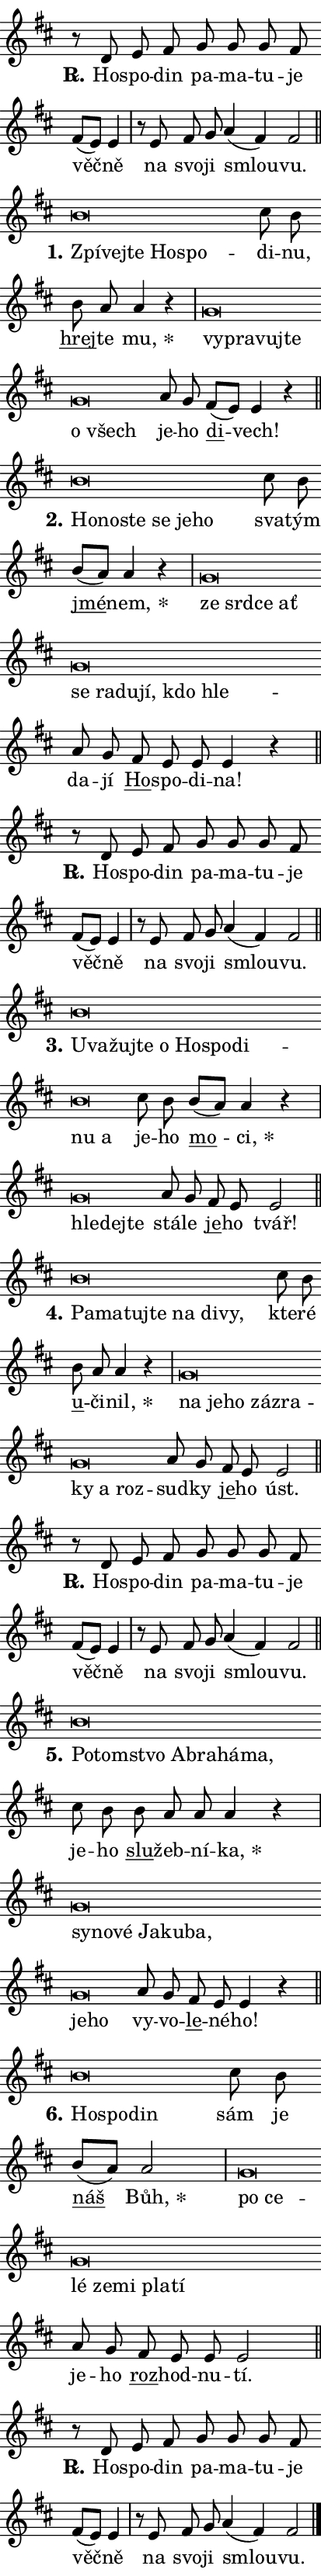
\version "2.22.1"
\header { tagline = "" }
\paper {
  indent = 0\cm
  top-margin = 0\cm
  right-margin = 0\cm
  bottom-margin = 0\cm
  left-margin = 0\cm
  paper-width = 7\cm
  page-breaking = #ly:one-page-breaking
  system-system-spacing.basic-distance = #11
  score-system-spacing.basic-distance = #11
  ragged-last = ##f
}


%% Author: Thomas Morley
%% https://lists.gnu.org/archive/html/lilypond-user/2020-05/msg00002.html
#(define (line-position grob)
"Returns position of @var[grob} in current system:
   @code{'start}, if at first time-step
   @code{'end}, if at last time-step
   @code{'middle} otherwise
"
  (let* ((col (ly:item-get-column grob))
         (ln (ly:grob-object col 'left-neighbor))
         (rn (ly:grob-object col 'right-neighbor))
         (col-to-check-left (if (ly:grob? ln) ln col))
         (col-to-check-right (if (ly:grob? rn) rn col))
         (break-dir-left
           (and
             (ly:grob-property col-to-check-left 'non-musical #f)
             (ly:item-break-dir col-to-check-left)))
         (break-dir-right
           (and
             (ly:grob-property col-to-check-right 'non-musical #f)
             (ly:item-break-dir col-to-check-right))))
        (cond ((eqv? 1 break-dir-left) 'start)
              ((eqv? -1 break-dir-right) 'end)
              (else 'middle))))

#(define (tranparent-at-line-position vctor)
  (lambda (grob)
  "Relying on @code{line-position} select the relevant enry from @var{vctor}.
Used to determine transparency,"
    (case (line-position grob)
      ((end) (not (vector-ref vctor 0)))
      ((middle) (not (vector-ref vctor 1)))
      ((start) (not (vector-ref vctor 2))))))

noteHeadBreakVisibility =
#(define-music-function (break-visibility)(vector?)
"Makes @code{NoteHead}s transparent relying on @var{break-visibility}"
#{
  \override NoteHead.transparent =
    #(tranparent-at-line-position break-visibility)
#})

#(define delete-ledgers-for-transparent-note-heads
  (lambda (grob)
    "Reads whether a @code{NoteHead} is transparent.
If so this @code{NoteHead} is removed from @code{'note-heads} from
@var{grob}, which is supposed to be @code{LedgerLineSpanner}.
As a result ledgers are not printed for this @code{NoteHead}"
    (let* ((nhds-array (ly:grob-object grob 'note-heads))
           (nhds-list
             (if (ly:grob-array? nhds-array)
                 (ly:grob-array->list nhds-array)
                 '()))
           ;; Relies on the transparent-property being done before
           ;; Staff.LedgerLineSpanner.after-line-breaking is executed.
           ;; This is fragile ...
           (to-keep
             (remove
               (lambda (nhd)
                 (ly:grob-property nhd 'transparent #f))
               nhds-list)))
      ;; TODO find a better method to iterate over grob-arrays, similiar
      ;; to filter/remove etc for lists
      ;; For now rebuilt from scratch
      (set! (ly:grob-object grob 'note-heads)  '())
      (for-each
        (lambda (nhd)
          (ly:pointer-group-interface::add-grob grob 'note-heads nhd))
        to-keep))))

hideNotes = {
  \noteHeadBreakVisibility #begin-of-line-visible
}
unHideNotes = {
  \noteHeadBreakVisibility #all-visible
}

% work-around for resetting accidentals
% https://lilypond.org/doc/v2.23/Documentation/notation/displaying-rhythms#unmetered-music
cadenzaMeasure = {
  \cadenzaOff
  \partial 1024 s1024
  \cadenzaOn
}

#(define-markup-command (accent layout props text) (markup?)
  "Underline accented syllable"
  (interpret-markup layout props
    #{\markup \override #'(offset . 4.3) \underline { #text }#}))

responsum = \markup \concat {
  "R" \hspace #-1.05 \path #0.1 #'((moveto 0 0.07) (lineto 0.9 0.8)) \hspace #0.05 "."
}

\layout {
    \context {
        \Staff
        \remove "Time_signature_engraver"
        \override LedgerLineSpanner.after-line-breaking = #delete-ledgers-for-transparent-note-heads
    }
    \context {
        \Voice {
            \override NoteHead.output-attributes = #'((class . "notehead"))
            \override Hairpin.height = #0.55
        }
    }
    \context {
        \Lyrics {
            \override StanzaNumber.output-attributes = #'((class . "stanzanumber"))
            \override LyricSpace.minimum-distance = #0.9
            \override LyricText.font-name = #"TeX Gyre Schola"
            \override LyricText.font-size = 1
            \override StanzaNumber.font-name = #"TeX Gyre Schola Bold"
            \override StanzaNumber.font-size = 1
        }
    }
}

% magnetic-lyrics.ily
%
%   written by
%     Jean Abou Samra <jean@abou-samra.fr>
%     Werner Lemberg <wl@gnu.org>
%
%   adapted by
%     Jiri Hon <jiri.hon@gmail.com>
%
% Version 2022-Apr-15

% https://www.mail-archive.com/lilypond-user@gnu.org/msg149350.html

#(define (Left_hyphen_pointer_engraver context)
   "Collect syllable-hyphen-syllable occurrences in lyrics and store
them in properties.  This engraver only looks to the left.  For
example, if the lyrics input is @code{foo -- bar}, it does the
following.

@itemize @bullet
@item
Set the @code{text} property of the @code{LyricHyphen} grob between
@q{foo} and @q{bar} to @code{foo}.

@item
Set the @code{left-hyphen} property of the @code{LyricText} grob with
text @q{foo} to the @code{LyricHyphen} grob between @q{foo} and
@q{bar}.
@end itemize

Use this auxiliary engraver in combination with the
@code{lyric-@/text::@/apply-@/magnetic-@/offset!} hook."
   (let ((hyphen #f)
         (text #f))
     (make-engraver
      (acknowledgers
       ((lyric-syllable-interface engraver grob source-engraver)
        (set! text grob)))
      (end-acknowledgers
       ((lyric-hyphen-interface engraver grob source-engraver)
        ;(when (not (grob::has-interface grob 'lyric-space-interface))
          (set! hyphen grob)));)
      ((stop-translation-timestep engraver)
       (when (and text hyphen)
         (ly:grob-set-object! text 'left-hyphen hyphen))
       (set! text #f)
       (set! hyphen #f)))))

#(define (lyric-text::apply-magnetic-offset! grob)
   "If the space between two syllables is less than the value in
property @code{LyricText@/.details@/.squash-threshold}, move the right
syllable to the left so that it gets concatenated with the left
syllable.

Use this function as a hook for
@code{LyricText@/.after-@/line-@/breaking} if the
@code{Left_@/hyphen_@/pointer_@/engraver} is active."
   (let ((hyphen (ly:grob-object grob 'left-hyphen #f)))
     (when hyphen
       (let ((left-text (ly:spanner-bound hyphen LEFT)))
         (when (grob::has-interface left-text 'lyric-syllable-interface)
           (let* ((common (ly:grob-common-refpoint grob left-text X))
                  (this-x-ext (ly:grob-extent grob common X))
                  (left-x-ext
                   (begin
                     ;; Trigger magnetism for left-text.
                     (ly:grob-property left-text 'after-line-breaking)
                     (ly:grob-extent left-text common X)))
                  ;; `delta` is the gap width between two syllables.
                  (delta (- (interval-start this-x-ext)
                            (interval-end left-x-ext)))
                  (details (ly:grob-property grob 'details))
                  (threshold (assoc-get 'squash-threshold details 0.2)))
             (when (< delta threshold)
               (let* (;; We have to manipulate the input text so that
                      ;; ligatures crossing syllable boundaries are not
                      ;; disabled.  For languages based on the Latin
                      ;; script this is essentially a beautification.
                      ;; However, for non-Western scripts it can be a
                      ;; necessity.
                      (lt (ly:grob-property left-text 'text))
                      (rt (ly:grob-property grob 'text))
                      (is-space (grob::has-interface hyphen 'lyric-space-interface))
                      (space (if is-space " " ""))
                      (space-markup (grob-interpret-markup grob " "))
                      (space-size (interval-length (ly:stencil-extent space-markup X)))
                      (extra-delta (if is-space space-size 0))
                      ;; Append new syllable.
                      (ltrt-space (if (and (string? lt) (string? rt))
                                (string-append lt space rt)
                                (make-concat-markup (list lt space rt))))
                      ;; Right-align `ltrt` to the right side.
                      (ltrt-space-markup (grob-interpret-markup
                               grob
                               (make-translate-markup
                                (cons (interval-length this-x-ext) 0)
                                (make-right-align-markup ltrt-space)))))
                 (begin
                   ;; Don't print `left-text`.
                   (ly:grob-set-property! left-text 'stencil #f)
                   ;; Set text and stencil (which holds all collected
                   ;; syllables so far) and shift it to the left.
                   (ly:grob-set-property! grob 'text ltrt-space)
                   (ly:grob-set-property! grob 'stencil ltrt-space-markup)
                   (ly:grob-translate-axis! grob (- (- delta extra-delta)) X))))))))))


#(define (lyric-hyphen::displace-bounds-first grob)
   ;; Make very sure this callback isn't triggered too early.
   (let ((left (ly:spanner-bound grob LEFT))
         (right (ly:spanner-bound grob RIGHT)))
     (ly:grob-property left 'after-line-breaking)
     (ly:grob-property right 'after-line-breaking)
     (ly:lyric-hyphen::print grob)))

squashThreshold = #0.4

\layout {
  \context {
    \Lyrics
    \consists #Left_hyphen_pointer_engraver
    \override LyricText.after-line-breaking =
      #lyric-text::apply-magnetic-offset!
    \override LyricHyphen.stencil = #lyric-hyphen::displace-bounds-first
    \override LyricText.details.squash-threshold = \squashThreshold
    \override LyricHyphen.minimum-distance = 0
    \override LyricHyphen.minimum-length = \squashThreshold
  }
}

squash = \override LyricText.details.squash-threshold = 9999
unSquash = \override LyricText.details.squash-threshold = \squashThreshold

left = \override LyricText.self-alignment-X = #LEFT
unLeft = \revert LyricText.self-alignment-X

starOffset = #(lambda (grob) 
                (let ((x_offset (ly:self-alignment-interface::aligned-on-x-parent grob)))
                  (if (= x_offset 0) 0 (+ x_offset 1.2))))

star = #(define-music-function (syllable)(string?)
"Append star separator at the end of a syllable"
#{
  \once \override LyricText.X-offset = #starOffset
  \lyricmode { \markup {
    #syllable
    \override #'((font-name . "TeX Gyre Schola Bold")) \hspace #0.2 \lower #0.65 \larger "*"
  } }
#})

starAccent = #(define-music-function (syllable)(string?)
"Append star separator at the end of a syllable and make accent"
#{
  \once \override LyricText.X-offset = #starOffset
  \lyricmode { \markup {
    \accent #syllable
    \override #'((font-name . "TeX Gyre Schola Bold")) \hspace #0.2 \lower #0.65 \larger "*"
  } }
#})

breath = #(define-music-function (syllable)(string?)
"Append breathing indicator at the end of a syllable"
#{
  \lyricmode { \markup { #syllable "+" } }
#})

optionalBreath = #(define-music-function (syllable)(string?)
"Append optional breathing indicator at the end of a syllable"
#{
  \lyricmode { \markup { #syllable "(+)" } }
#})


\score {
    <<
        \new Voice = "melody" { \cadenzaOn \key d \major \relative { r8 d' e fis g g g fis \bar "" fis[( e)] e4 \cadenzaMeasure \bar "|" r8 e fis g \bar "" a4( fis) fis2 \cadenzaMeasure \bar "||" \break }
\relative { b'\breve*1/16 \hideNotes \breve*1/16 \bar "" \breve*1/16 \bar "" \breve*1/16 \breve*1/16 \bar "" \unHideNotes cis8 b \bar "" b a a4 r \cadenzaMeasure \bar "|" g\breve*1/16 \hideNotes \breve*1/16 \bar "" \breve*1/16 \bar "" \breve*1/16 \bar "" \breve*1/16 \breve*1/16 \bar "" \unHideNotes a8 g \bar "" fis[( e)] e4 r \cadenzaMeasure \bar "||" \break }
\relative { b'\breve*1/16 \hideNotes \breve*1/16 \bar "" \breve*1/16 \bar "" \breve*1/16 \bar "" \breve*1/16 \breve*1/16 \bar "" \unHideNotes cis8 b \bar "" b[( a)] a4 r \cadenzaMeasure \bar "|" g\breve*1/16 \hideNotes \breve*1/16 \bar "" \breve*1/16 \bar "" \breve*1/16 \bar "" \breve*1/16 \bar "" \breve*1/16 \bar "" \breve*1/16 \bar "" \breve*1/16 \bar "" \breve*1/16 \breve*1/16 \bar "" \unHideNotes a8 g \bar "" fis e e e4 r \cadenzaMeasure \bar "||" \break }
\relative { r8 d' e fis g g g fis \bar "" fis[( e)] e4 \cadenzaMeasure \bar "|" r8 e fis g \bar "" a4( fis) fis2 \cadenzaMeasure \bar "||" \break }
\relative { b'\breve*1/16 \hideNotes \breve*1/16 \bar "" \breve*1/16 \bar "" \breve*1/16 \bar "" \breve*1/16 \bar "" \breve*1/16 \bar "" \breve*1/16 \bar "" \breve*1/16 \bar "" \breve*1/16 \breve*1/16 \bar "" \unHideNotes cis8 b \bar "" b[( a)] a4 r \cadenzaMeasure \bar "|" g\breve*1/16 \hideNotes \breve*1/16 \breve*1/16 \bar "" \unHideNotes a8 g \bar "" fis e e2 \cadenzaMeasure \bar "||" \break }
\relative { b'\breve*1/16 \hideNotes \breve*1/16 \bar "" \breve*1/16 \bar "" \breve*1/16 \bar "" \breve*1/16 \bar "" \breve*1/16 \breve*1/16 \bar "" \unHideNotes cis8 b \bar "" b a a4 r \cadenzaMeasure \bar "|" g\breve*1/16 \hideNotes \breve*1/16 \bar "" \breve*1/16 \bar "" \breve*1/16 \bar "" \breve*1/16 \bar "" \breve*1/16 \bar "" \breve*1/16 \breve*1/16 \bar "" \unHideNotes a8 g \bar "" fis e e2 \cadenzaMeasure \bar "||" \break }
\relative { r8 d' e fis g g g fis \bar "" fis[( e)] e4 \cadenzaMeasure \bar "|" r8 e fis g \bar "" a4( fis) fis2 \cadenzaMeasure \bar "||" \break }
\relative { b'\breve*1/16 \hideNotes \breve*1/16 \bar "" \breve*1/16 \bar "" \breve*1/16 \bar "" \breve*1/16 \bar "" \breve*1/16 \breve*1/16 \bar "" \unHideNotes cis8 b \bar "" b a a a4 r \cadenzaMeasure \bar "|" g\breve*1/16 \hideNotes \breve*1/16 \bar "" \breve*1/16 \bar "" \breve*1/16 \bar "" \breve*1/16 \bar "" \breve*1/16 \bar "" \breve*1/16 \breve*1/16 \bar "" \unHideNotes a8 g \bar "" fis e e4 r \cadenzaMeasure \bar "||" \break }
\relative { b'\breve*1/16 \hideNotes \breve*1/16 \breve*1/16 \bar "" \unHideNotes cis8 b \bar "" b[( a)] a2 \cadenzaMeasure \bar "|" g\breve*1/16 \hideNotes \breve*1/16 \bar "" \breve*1/16 \bar "" \breve*1/16 \bar "" \breve*1/16 \bar "" \breve*1/16 \breve*1/16 \bar "" \unHideNotes a8 g \bar "" fis e e e2 \cadenzaMeasure \bar "||" \break }
\relative { r8 d' e fis g g g fis \bar "" fis[( e)] e4 \cadenzaMeasure \bar "|" r8 e fis g \bar "" a4( fis) fis2 \cadenzaMeasure \bar "||" \break } \bar "|." }
        \new Lyrics \lyricsto "melody" { \lyricmode { \set stanza = \responsum
Ho -- spo -- din pa -- ma -- tu -- je věč -- ně na svo -- ji smlou -- vu.
\set stanza = "1."
\left Zpí -- \squash vej -- te Ho -- spo -- \unLeft \unSquash di -- nu, \markup \accent hrej -- te \star mu, \left vy -- \squash pra -- vuj -- te o všech \unLeft \unSquash je -- ho \markup \accent di -- vech!
\set stanza = "2."
\left Ho -- \squash no -- ste se je -- ho \unLeft \unSquash sva -- tým \markup \accent jmé -- \star nem, \left ze \squash srd -- ce ať se ra -- du -- jí, kdo hle -- \unLeft \unSquash da -- jí \markup \accent Ho -- spo -- di -- na!
\set stanza = \responsum
Ho -- spo -- din pa -- ma -- tu -- je věč -- ně na svo -- ji smlou -- vu.
\set stanza = "3."
\left U -- \squash va -- žuj -- te o Ho -- spo -- di -- nu a \unLeft \unSquash je -- ho \markup \accent mo -- \star ci, \left hle -- \squash dej -- te \unLeft \unSquash stá -- le \markup \accent je -- ho tvář!
\set stanza = "4."
\left Pa -- \squash ma -- tuj -- te na di -- vy, \unLeft \unSquash kte -- ré \markup \accent u -- či -- \star nil, \left na \squash je -- ho zá -- zra -- ky a roz -- \unLeft \unSquash sud -- ky \markup \accent je -- ho úst.
\set stanza = \responsum
Ho -- spo -- din pa -- ma -- tu -- je věč -- ně na svo -- ji smlou -- vu.
\set stanza = "5."
\left Po -- \squash tom -- stvo Ab -- ra -- há -- ma, \unLeft \unSquash je -- ho \markup \accent slu -- žeb -- ní -- \star ka, \left sy -- \squash no -- vé Ja -- ku -- ba, je -- ho \unLeft \unSquash vy -- vo -- \markup \accent le -- né -- ho!
\set stanza = "6."
\left Ho -- \squash spo -- din \unLeft \unSquash sám je \markup \accent náš \star Bůh, \left po \squash ce -- lé ze -- mi pla -- tí \unLeft \unSquash je -- ho \markup \accent roz -- hod -- nu -- tí.
\set stanza = \responsum
Ho -- spo -- din pa -- ma -- tu -- je věč -- ně na svo -- ji smlou -- vu. } }
    >>
    \layout {}
}
